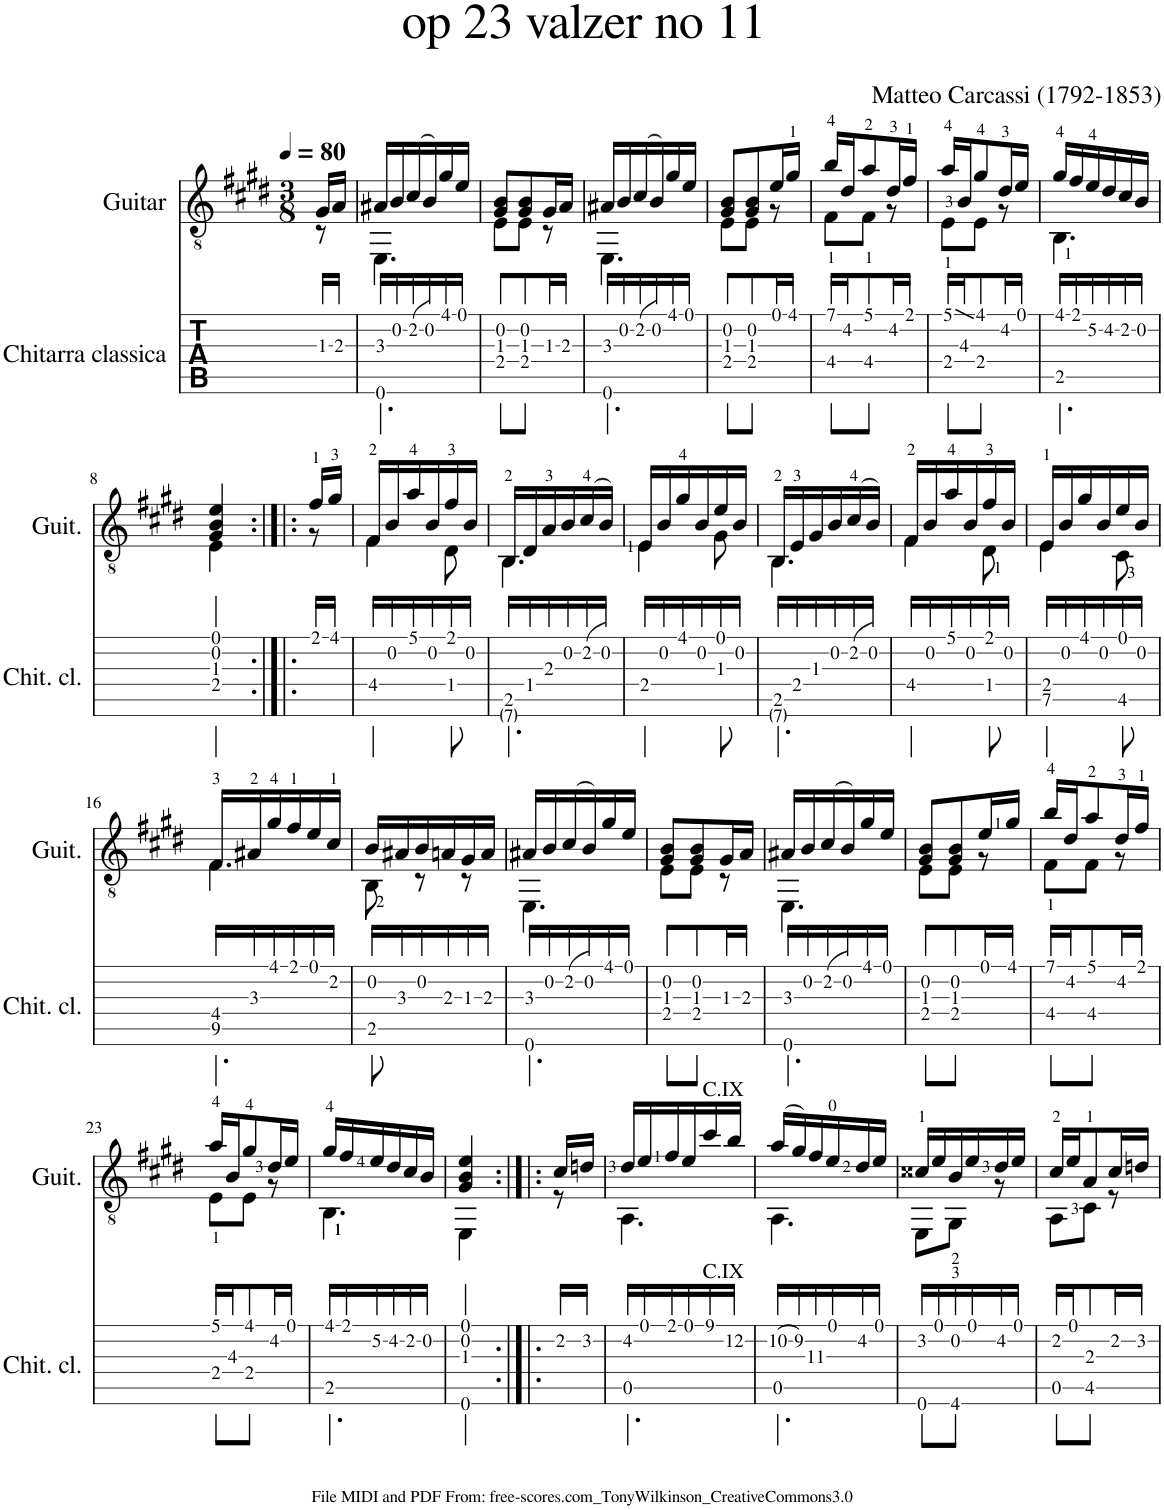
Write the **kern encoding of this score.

**kern	**kern
*part2	*part1
*staff2	*staff1
*I"Chitarra classica	*I"Guitar
*I'Chit. cl.	*I'Guit.
*stria6	*
*	*clefGv2
*k[f#c#g#d#]	*k[f#c#g#d#]
*M3/8	*M3/8
*MM80	*MM80
=	=
*^	*^
16G#/LL	8r	16G#/LL	8r
16A/JJ	.	16A/JJ	.
=1	=1	=1	=1
16A#X/LL	4.EE\	16A#X/LL	4.EE\
16B/	.	16B/	.
(16c#/	.	(16c#/	.
16B/)	.	16B/)	.
16g#/	.	16g#/	.
16e/JJ	.	16e/JJ	.
=2	=2	=2	=2
8G#/ 8B/L	8E\L	8G#/ 8B/L	8E\L
8G#/ 8B/	8E\J	8G#/ 8B/	8E\J
16G#/L	8r	16G#/L	8r
16A/JJ	.	16A/JJ	.
=3	=3	=3	=3
16A#X/LL	4.EE\	16A#X/LL	4.EE\
16B/	.	16B/	.
(16c#/	.	(16c#/	.
16B/)	.	16B/)	.
16g#/	.	16g#/	.
16e/JJ	.	16e/JJ	.
=4	=4	=4	=4
8G#/ 8B/L	8E\L	8G#/ 8B/L	8E\L
8G#/ 8B/	8E\J	8G#/ 8B/	8E\J
16e/L	8r	16e/L	8r
16g#/JJ	.	16g#/JJ	.
=5	=5	=5	=5
16b/LL	8F#\L	16b/LL	8F#\L
16d#/J	.	16d#/J	.
8a/	8F#\J	8a/	8F#\J
16d#/L	8r	16d#/L	8r
16f#/JJ	.	16f#/JJ	.
=6	=6	=6	=6
16a/LL	8E\L	16a/LL	8E\L
16B/J	.	16B/J	.
8g#/	8E\J	8g#/	8E\J
16d#/L	8r	16d#/L	8r
16e/JJ	.	16e/JJ	.
=7	=7	=7	=7
16g#/LL	4.BB\	16g#/LL	4.BB\
16f#/	.	16f#/	.
16e/	.	16e/	.
16d#/	.	16d#/	.
16c#/	.	16c#/	.
16B/JJ	.	16B/JJ	.
!!LO:LB:g=z	!!
=8	=8	=8	=8
4G#/ 4B/ 4e/	4E\	4G#/ 4B/ 4e/	4E\
=9:|!|:	=9:|!|:	=9:|!|:	=9:|!|:
16f#/LL	8r	16f#/LL	8r
16g#/JJ	.	16g#/JJ	.
=10	=10	=10	=10
16F#/LL	4F#\	16F#/LL	4F#\
16B/	.	16B/	.
16a/	.	16a/	.
16B/	.	16B/	.
16f#/	8D#\	16f#/	8D#\
16B/JJ	.	16B/JJ	.
=11	=11	=11	=11
16BB/LL	4.BB\	16BB/LL	4.BB\
16D#/	.	16D#/	.
16A/	.	16A/	.
16B/	.	16B/	.
(16c#/	.	(16c#/	.
16B/JJ)	.	16B/JJ)	.
=12	=12	=12	=12
16E/LL	4E\	16E/LL	4E\
16B/	.	16B/	.
16g#/	.	16g#/	.
16B/	.	16B/	.
16e/	8G#\	16e/	8G#\
16B/JJ	.	16B/JJ	.
=13	=13	=13	=13
16BB/LL	4.BB\	16BB/LL	4.BB\
16E/	.	16E/	.
16G#/	.	16G#/	.
16B/	.	16B/	.
(16c#/	.	(16c#/	.
16B/JJ)	.	16B/JJ)	.
=14	=14	=14	=14
16F#/LL	4F#\	16F#/LL	4F#\
16B/	.	16B/	.
16a/	.	16a/	.
16B/	.	16B/	.
16f#/	8D#\	16f#/	8D#\
16B/JJ	.	16B/JJ	.
=15	=15	=15	=15
16E/LL	4E\	16E/LL	4E\
16B/	.	16B/	.
16g#/	.	16g#/	.
16B/	.	16B/	.
16e/	8C#\	16e/	8C#\
16B/JJ	.	16B/JJ	.
!!LO:LB:g=z	!!
=16	=16	=16	=16
16F#/LL	4.F#\	16F#/LL	4.F#\
16A#X/	.	16A#X/	.
16g#/	.	16g#/	.
16f#/	.	16f#/	.
16e/	.	16e/	.
16c#/JJ	.	16c#/JJ	.
=17	=17	=17	=17
16B/LL	8BB\	16B/LL	8BB\
16A#X/	.	16A#X/	.
16B/	8r	16B/	8r
16An/	.	16An/	.
16G#/	16r	16G#/	8r
16A/JJ	16r	16A/JJ	.
=18	=18	=18	=18
16A#X/LL	4.EE\	16A#X/LL	4.EE\
16B/	.	16B/	.
(16c#/	.	(16c#/	.
16B/)	.	16B/)	.
16g#/	.	16g#/	.
16e/JJ	.	16e/JJ	.
=19	=19	=19	=19
8G#/ 8B/L	8E\L	8G#/ 8B/L	8E\L
8G#/ 8B/	8E\J	8G#/ 8B/	8E\J
16G#/L	8r	16G#/L	8r
16A/JJ	.	16A/JJ	.
=20	=20	=20	=20
16A#X/LL	4.EE\	16A#X/LL	4.EE\
16B/	.	16B/	.
(16c#/	.	(16c#/	.
16B/)	.	16B/)	.
16g#/	.	16g#/	.
16e/JJ	.	16e/JJ	.
=21	=21	=21	=21
8G#/ 8B/L	8E\L	8G#/ 8B/L	8E\L
8G#/ 8B/	8E\J	8G#/ 8B/	8E\J
16e/L	8r	16e/L	8r
16g#/JJ	.	16g#/JJ	.
=22	=22	=22	=22
16b/LL	8F#\L	16b/LL	8F#\L
16d#/J	.	16d#/J	.
8a/	8F#\J	8a/	8F#\J
16d#/L	8r	16d#/L	8r
16f#/JJ	.	16f#/JJ	.
!!LO:LB:g=z	!!
=23	=23	=23	=23
16a/LL	8E\L	16a/LL	8E\L
16B/J	.	16B/J	.
8g#/	8E\J	8g#/	8E\J
16d#/L	8r	16d#/L	8r
16e/JJ	.	16e/JJ	.
=24	=24	=24	=24
16g#/LL	4.BB\	16g#/LL	4.BB\
16f#/	.	16f#/	.
16e/	.	16e/	.
16d#/	.	16d#/	.
16c#/	.	16c#/	.
16B/JJ	.	16B/JJ	.
=25	=25	=25	=25
4G#/ 4B/ 4e/	4EE\	4G#/ 4B/ 4e/	4EE\
=26:|!|:	=26:|!|:	=26:|!|:	=26:|!|:
16c#/LL	8r	16c#/LL	8r
16dn/JJ	.	16dn/JJ	.
=27	=27	=27	=27
16d#/LL	4.AA\	16d#/LL	4.AA\
16e/	.	16e/	.
16f#/	.	16f#/	.
16e/	.	16e/	.
!	!	!LO:TX:a:t=C.IX	!
!LO:TX:a:t=C.IX	!	!	!
16cc#/	.	16cc#/	.
16b/JJ	.	16b/JJ	.
=28	=28	=28	=28
(16a/LL	4.AA\	(16a/LL	4.AA\
16g#/)	.	16g#/)	.
16f#/	.	16f#/	.
16e/	.	16e/	.
16d#/	.	16d#/	.
16e/JJ	.	16e/JJ	.
=29	=29	=29	=29
16c##X/LL	8EE\L	16c##X/LL	8EE\L
16e/	.	16e/	.
16B/	8GG#\J	16B/	8GG#\J
16e/	.	16e/	.
16d#/	8r	16d#/	8r
16e/JJ	.	16e/JJ	.
=30	=30	=30	=30
16c#/LL	8AA\L	16c#/LL	8AA\L
16e/J	.	16e/J	.
8A/	8C#\J	8A/	8C#\J
16c#/L	8r	16c#/L	8r
16dn/JJ	.	16dn/JJ	.
*v	*v	*	*
*	*v	*v
=	=
*-	*-
